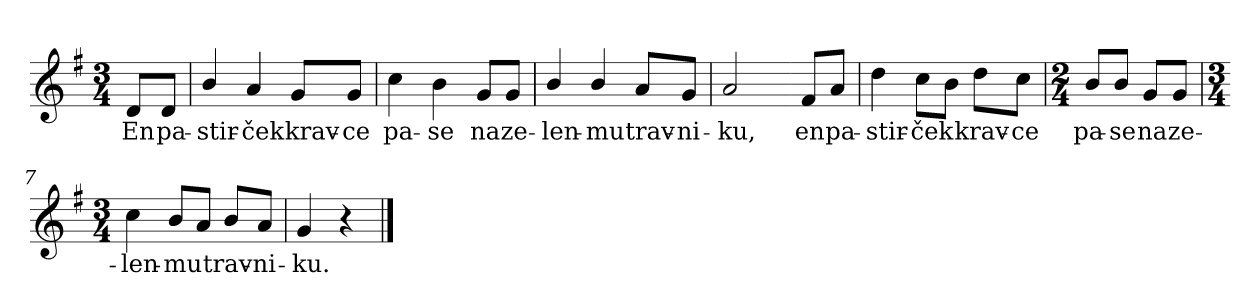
**kern	**text
*part1	*part1
*staff1	*staff1
*clefG2	*
*k[f#]	*
*G:	*
*M3/4	*
*MM80	*
=	=
8d/L	En
8d/J	pa-
=1	=1
4b/	-stir-
4a/	-ček
8g/L	krav-
8g/J	-ce
=2	=2
4cc\	pa-
4b\	-se
8g/L	na
8g/J	ze-
=3	=3
4b/	-len-
4b/	-mu
8a/L	trav-
8g/J	-ni-
=4	=4
2a/	-ku,
=4X1-	=4X1-
8f#/L	en
8a/J	pa-
=5	=5
4dd\	-stir-
8cc\L	-ček
8b\J	.
8dd\L	krav-
8cc\J	-ce
!!LO:LB:g=z
=6	=6
*M2/4	*
8b/L	pa-
8b/J	-se
8g/L	na
8g/J	ze-
=7	=7
*M3/4	*
4cc\	-len-
8b/L	-mu
8a/J	.
8b/L	trav-
8a/J	-ni-
=8	=8
4g/	-ku.
4r	.
==	==
*-	*-
